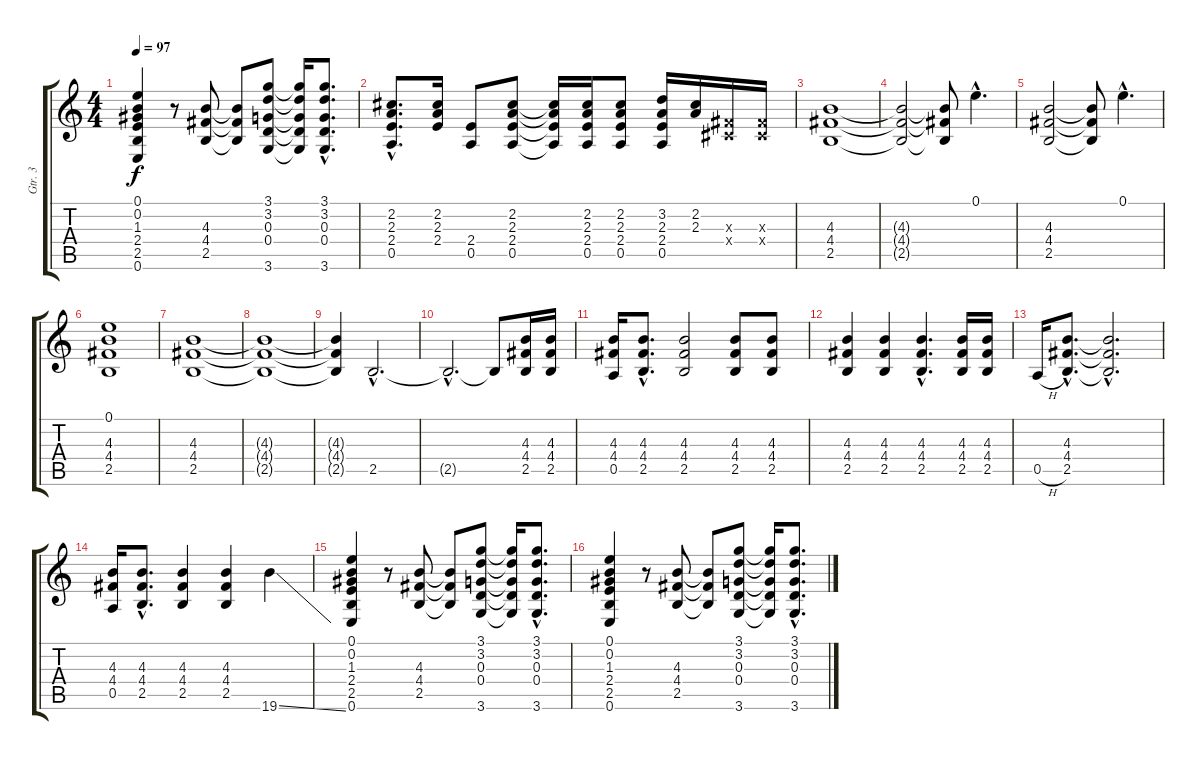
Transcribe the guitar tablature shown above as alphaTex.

\track ("Gtr. 3" "Gtr. 3") {instrument overdrivenguitar}
\staff {score tabs}
\tuning (E4 B3 G3 D3 A2 E2) {hide}
\ts (4 4)
\tempo 97
\clef g2
\ks c
(0.1 0.2 1.3 2.4 2.5 0.6).4{dy f} r.8 (4.3 4.4 2.5).8 (4.3{t} 4.4{t} 2.5{t}).8 (3.1 3.2 0.3 0.4 3.6).8 (3.1{t} 3.2{t} 0.3{t} 0.4{t} 3.6{t}).16 (3.1{hac} 3.2{hac} 0.3{hac} 0.4{hac} 3.6{hac}).8{d} |
(2.2{hac} 2.3{hac} 2.4{hac} 0.5{hac}).8{d} (2.2 2.3 2.4).16 (2.4 0.5).8 (2.2 2.3 2.4 0.5).8 (2.2{t} 2.3{t} 2.4{t} 0.5{t}).16 (2.2 2.3 2.4 0.5).16 (2.2 2.3 2.4 0.5).8 (3.2 2.3 2.4 0.5).16 (2.2 2.3).16 (-1.3{x} -1.4{x}).16 (-1.3{x} -1.4{x}).16 |
(4.3 4.4 2.5).1 |
(4.3{t} 4.4{t} 2.5{t}).2 (4.3{t} 4.4{t} 2.5{t}).8 0.1{hac}.4{d} |
(4.3 4.4 2.5).2 (4.3{t} 4.4{t} 2.5{t}).8 0.1{hac}.4{d} |
(0.1 4.3 4.4 2.5).1 |
(4.3 4.4 2.5).1 |
(4.3{t} 4.4{t} 2.5{t}).1 |
(4.3{t} 4.4{t} 2.5{t}).4 2.5{hac}.2{d} |
2.5{hac t}.2{d} 2.5{t}.8 (4.3 4.4 2.5).16 (4.3 4.4 2.5).16 |
(4.3 4.4 0.5).16 (4.3{hac} 4.4{hac} 2.5{hac}).8{d} (4.3 4.4 2.5).2 (4.3 4.4 2.5).8 (4.3 4.4 2.5).8 |
(4.3 4.4 2.5).4 (4.3 4.4 2.5).4 (4.3{hac} 4.4{hac} 2.5{hac}).4{d} (4.3 4.4 2.5).16 (4.3 4.4 2.5).16 |
0.5{h}.16 (4.3{hac} 4.4{hac} 2.5{hac}).8{d} (4.3{hac t} 4.4{hac t} 2.5{hac t}).2{d} |
(4.3 4.4 0.5).16 (4.3{hac} 4.4{hac} 2.5{hac}).8{d} (4.3 4.4 2.5).4 (4.3 4.4 2.5).4 19.6{ss}.4 |
(0.1 0.2 1.3 2.4 2.5 0.6).4 r.8 (4.3 4.4 2.5).8 (4.3{t} 4.4{t} 2.5{t}).8 (3.1 3.2 0.3 0.4 3.6).8 (3.1{t} 3.2{t} 0.3{t} 0.4{t} 3.6{t}).16 (3.1{hac} 3.2{hac} 0.3{hac} 0.4{hac} 3.6{hac}).8{d} |
(0.1 0.2 1.3 2.4 2.5 0.6).4 r.8 (4.3 4.4 2.5).8 (4.3{t} 4.4{t} 2.5{t}).8 (3.1 3.2 0.3 0.4 3.6).8 (3.1{t} 3.2{t} 0.3{t} 0.4{t} 3.6{t}).16 (3.1{hac} 3.2{hac} 0.3{hac} 0.4{hac} 3.6{hac}).8{d}
